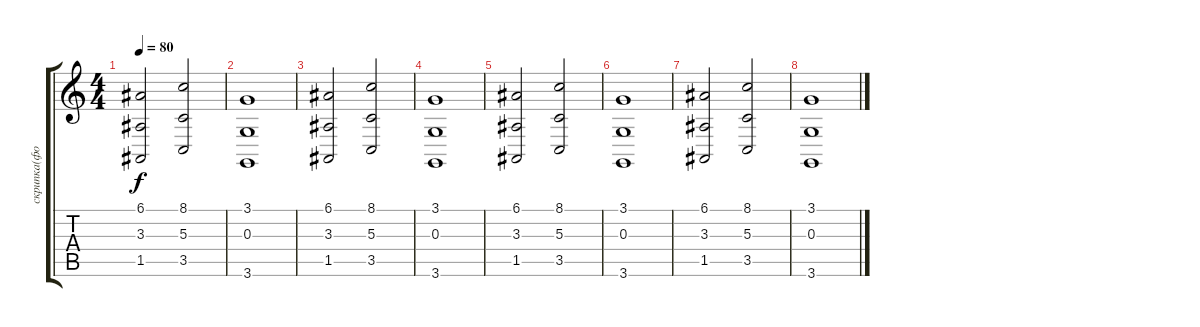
\track ("скрипка(фон)" "скрипка(фо") {instrument synthstrings1}
\staff {score tabs}
\tuning (E4 B3 G3 D3 A2 E2) {hide}
\ts (4 4)
\tempo 80
\clef g2
\ks c
(6.1 3.3 1.5).2{dy f} (8.1 5.3 3.5).2 |
(3.1 0.3 3.6).1 |
(6.1 3.3 1.5).2 (8.1 5.3 3.5).2 |
(3.1 0.3 3.6).1 |
(6.1 3.3 1.5).2 (8.1 5.3 3.5).2 |
(3.1 0.3 3.6).1 |
(6.1 3.3 1.5).2 (8.1 5.3 3.5).2 |
(3.1 0.3 3.6).1
